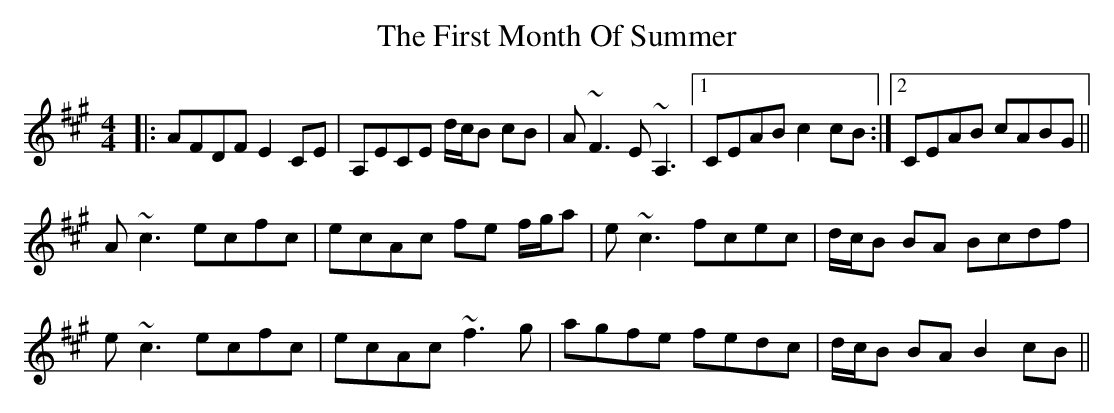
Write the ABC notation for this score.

X:1
T: The First Month Of Summer
M: 4/4
L: 1/8
K: Amaj
|:AFDF E2CE|A,ECE d/c/B cB|A~F3 E~A,3|1 CEAB c2 cB:|2 CEAB cABG||
A~c3 ecfc|ecAc fe f/g/a|e~c3 fcec|d/c/B BA Bcdf|
e~c3 ecfc|ecAc ~f3g|agfe fedc|d/c/B BA B2cB||
